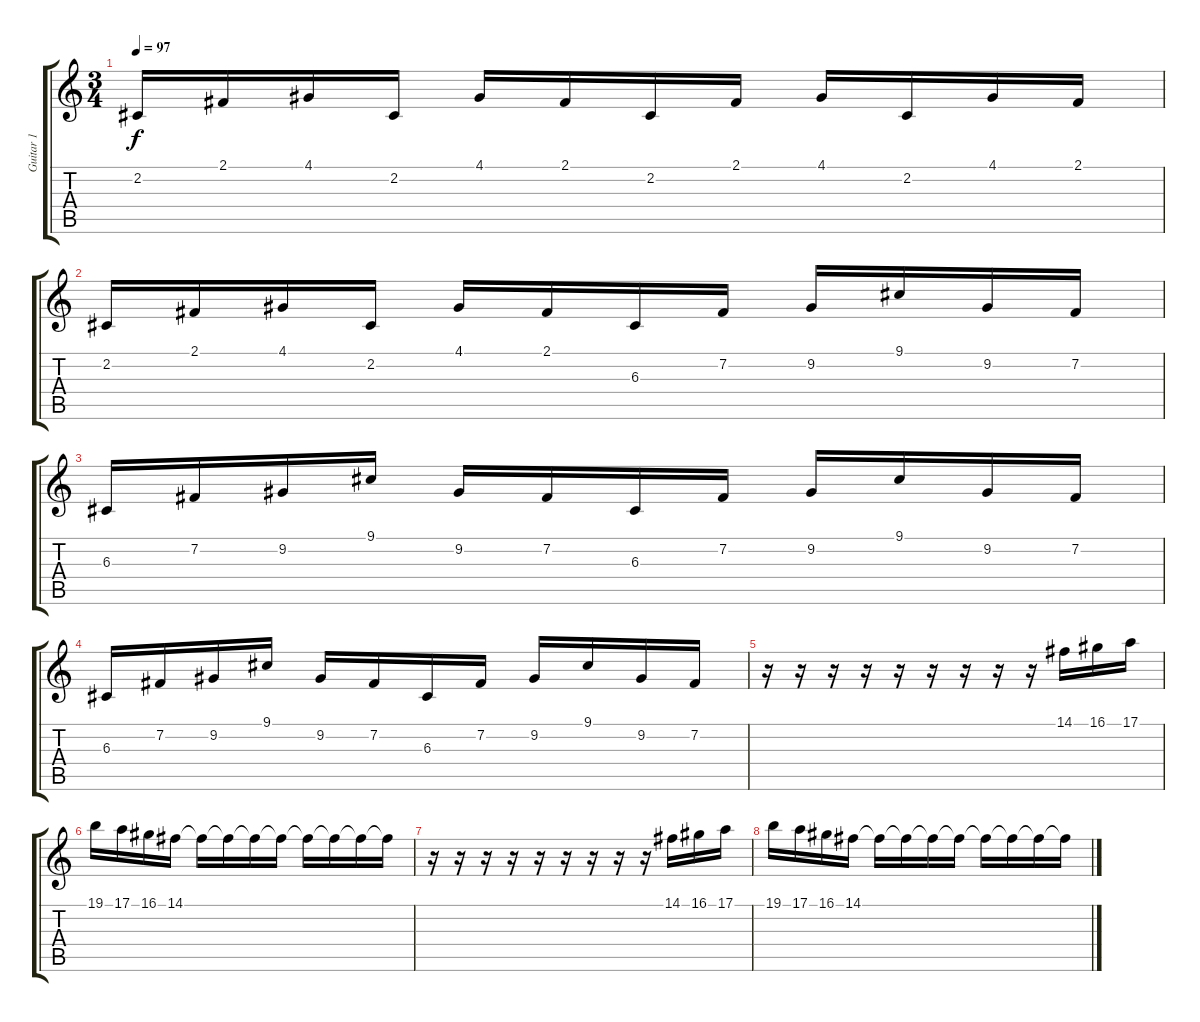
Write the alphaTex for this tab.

\track ("Guitar 1" "Guitar 1") {instrument brasssection}
\staff {score tabs}
\tuning (E4 B3 G3 D3 A2 E2) {hide}
\ts (3 4)
\tempo 97
\clef g2
\ks c
2.2.16{dy f} 2.1.16 4.1.16 2.2.16 4.1.16 2.1.16 2.2.16 2.1.16 4.1.16 2.2.16 4.1.16 2.1.16 |
2.2.16 2.1.16 4.1.16 2.2.16 4.1.16 2.1.16 6.3.16 7.2.16 9.2.16 9.1.16 9.2.16 7.2.16 |
6.3.16 7.2.16 9.2.16 9.1.16 9.2.16 7.2.16 6.3.16 7.2.16 9.2.16 9.1.16 9.2.16 7.2.16 |
6.3.16 7.2.16 9.2.16 9.1.16 9.2.16 7.2.16 6.3.16 7.2.16 9.2.16 9.1.16 9.2.16 7.2.16 |
r.16{balance 10} r.16 r.16 r.16 r.16 r.16 r.16 r.16 r.16 14.1.16 16.1.16 17.1.16 |
19.1.16 17.1.16 16.1.16 14.1.16 14.1{t}.16 14.1{t}.16 14.1{t}.16 14.1{t}.16 14.1{t}.16 14.1{t}.16 14.1{t}.16 14.1{t}.16 |
r.16 r.16 r.16 r.16 r.16 r.16 r.16 r.16 r.16 14.1.16 16.1.16 17.1.16 |
19.1.16 17.1.16 16.1.16 14.1.16 14.1{t}.16 14.1{t}.16 14.1{t}.16 14.1{t}.16 14.1{t}.16 14.1{t}.16 14.1{t}.16 14.1{t}.16
